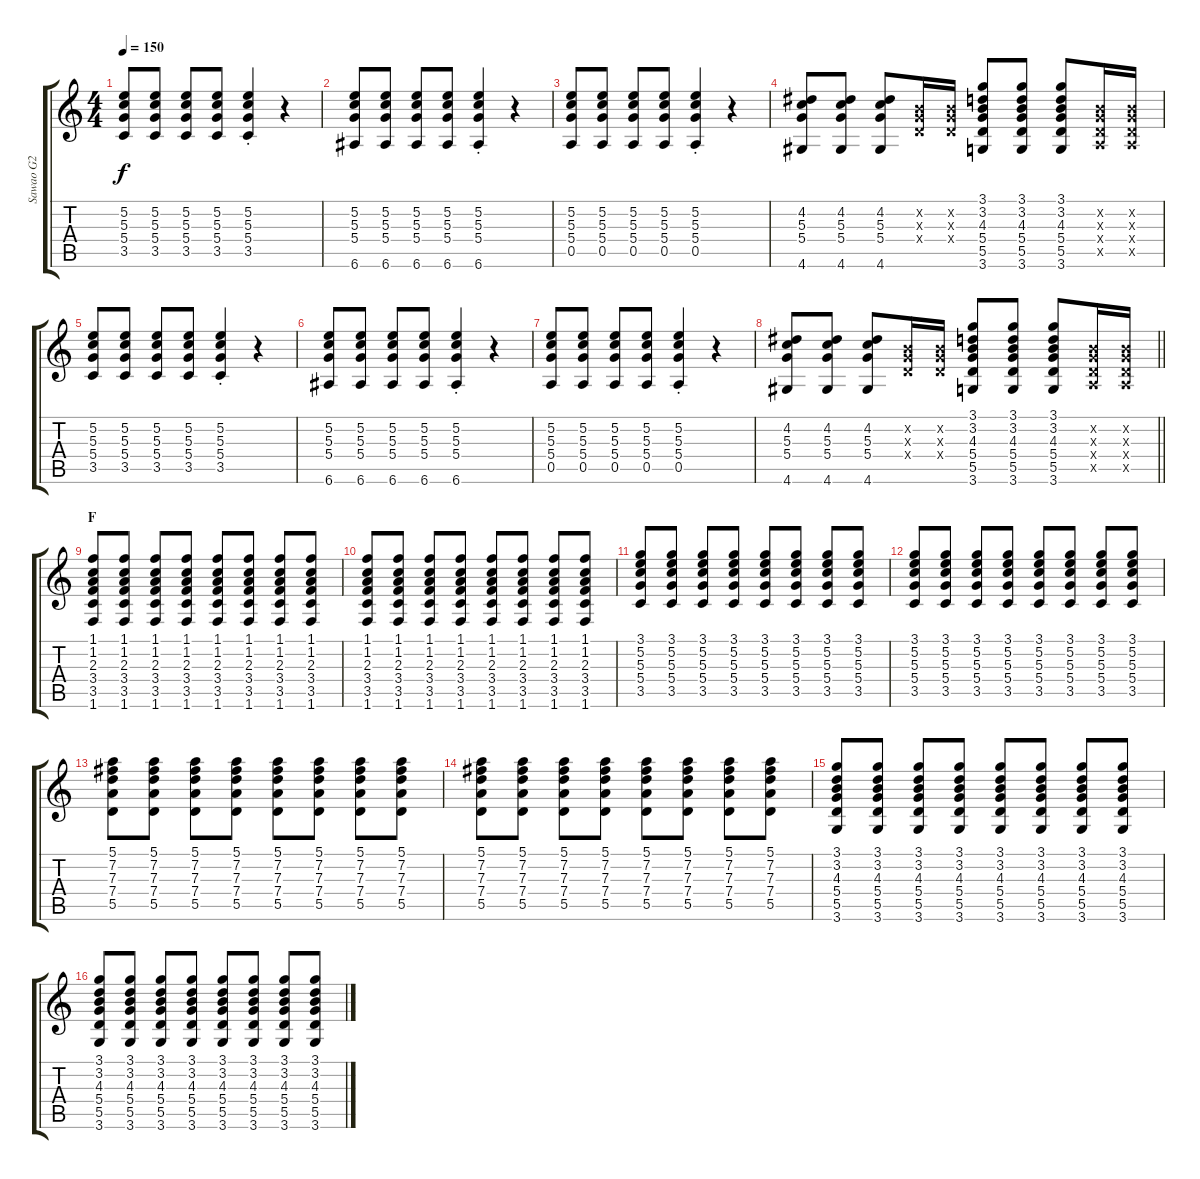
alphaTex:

\track ("Sawao G2" "Sawao G2") {instrument overdrivenguitar}
\staff {score tabs}
\tuning (E4 B3 G3 D3 A2 E2) {hide}
\ts (4 4)
\tempo 150
\clef g2
\ks c
(5.2 5.3 5.4 3.5).8{dy f} (5.2 5.3 5.4 3.5).8 (5.2 5.3 5.4 3.5).8 (5.2 5.3 5.4 3.5).8 (5.2{st} 5.3{st} 5.4{st} 3.5{st}).4 r.4 |
(5.2 5.3 5.4 6.6).8 (5.2 5.3 5.4 6.6).8 (5.2 5.3 5.4 6.6).8 (5.2 5.3 5.4 6.6).8 (5.2{st} 5.3{st} 5.4{st} 6.6{st}).4 r.4 |
(5.2 5.3 5.4 0.5).8 (5.2 5.3 5.4 0.5).8 (5.2 5.3 5.4 0.5).8 (5.2 5.3 5.4 0.5).8 (5.2{st} 5.3{st} 5.4{st} 0.5{st}).4 r.4 |
(4.2 5.3 5.4 4.6).8 (4.2 5.3 5.4 4.6).8 (4.2 5.3 5.4 4.6).8 (0.2{x} 0.3{x} 0.4{x}).16 (0.2{x} 0.3{x} 0.4{x}).16 (3.1 3.2 4.3 5.4 5.5 3.6).8 (3.1 3.2 4.3 5.4 5.5 3.6).8 (3.1 3.2 4.3 5.4 5.5 3.6).8 (0.2{x} 0.3{x} 0.4{x} 0.5{x}).16 (0.2{x} 0.3{x} 0.4{x} 0.5{x}).16 |
(5.2 5.3 5.4 3.5).8 (5.2 5.3 5.4 3.5).8 (5.2 5.3 5.4 3.5).8 (5.2 5.3 5.4 3.5).8 (5.2{st} 5.3{st} 5.4{st} 3.5{st}).4 r.4 |
(5.2 5.3 5.4 6.6).8 (5.2 5.3 5.4 6.6).8 (5.2 5.3 5.4 6.6).8 (5.2 5.3 5.4 6.6).8 (5.2{st} 5.3{st} 5.4{st} 6.6{st}).4 r.4 |
(5.2 5.3 5.4 0.5).8 (5.2 5.3 5.4 0.5).8 (5.2 5.3 5.4 0.5).8 (5.2 5.3 5.4 0.5).8 (5.2{st} 5.3{st} 5.4{st} 0.5{st}).4 r.4 |
\barLineRight lightlight
(4.2 5.3 5.4 4.6).8 (4.2 5.3 5.4 4.6).8 (4.2 5.3 5.4 4.6).8 (0.2{x} 0.3{x} 0.4{x}).16 (0.2{x} 0.3{x} 0.4{x}).16 (3.1 3.2 4.3 5.4 5.5 3.6).8 (3.1 3.2 4.3 5.4 5.5 3.6).8 (3.1 3.2 4.3 5.4 5.5 3.6).8 (0.2{x} 0.3{x} 0.4{x} 0.5{x}).16 (0.2{x} 0.3{x} 0.4{x} 0.5{x}).16 |
\section ("" "F")
(1.1 1.2 2.3 3.4 3.5 1.6).8 (1.1 1.2 2.3 3.4 3.5 1.6).8 (1.1 1.2 2.3 3.4 3.5 1.6).8 (1.1 1.2 2.3 3.4 3.5 1.6).8 (1.1 1.2 2.3 3.4 3.5 1.6).8 (1.1 1.2 2.3 3.4 3.5 1.6).8 (1.1 1.2 2.3 3.4 3.5 1.6).8 (1.1 1.2 2.3 3.4 3.5 1.6).8 |
(1.1 1.2 2.3 3.4 3.5 1.6).8 (1.1 1.2 2.3 3.4 3.5 1.6).8 (1.1 1.2 2.3 3.4 3.5 1.6).8 (1.1 1.2 2.3 3.4 3.5 1.6).8 (1.1 1.2 2.3 3.4 3.5 1.6).8 (1.1 1.2 2.3 3.4 3.5 1.6).8 (1.1 1.2 2.3 3.4 3.5 1.6).8 (1.1 1.2 2.3 3.4 3.5 1.6).8 |
(3.1 5.2 5.3 5.4 3.5).8 (3.1 5.2 5.3 5.4 3.5).8 (3.1 5.2 5.3 5.4 3.5).8 (3.1 5.2 5.3 5.4 3.5).8 (3.1 5.2 5.3 5.4 3.5).8 (3.1 5.2 5.3 5.4 3.5).8 (3.1 5.2 5.3 5.4 3.5).8 (3.1 5.2 5.3 5.4 3.5).8 |
(3.1 5.2 5.3 5.4 3.5).8 (3.1 5.2 5.3 5.4 3.5).8 (3.1 5.2 5.3 5.4 3.5).8 (3.1 5.2 5.3 5.4 3.5).8 (3.1 5.2 5.3 5.4 3.5).8 (3.1 5.2 5.3 5.4 3.5).8 (3.1 5.2 5.3 5.4 3.5).8 (3.1 5.2 5.3 5.4 3.5).8 |
(5.1 7.2 7.3 7.4 5.5).8 (5.1 7.2 7.3 7.4 5.5).8 (5.1 7.2 7.3 7.4 5.5).8 (5.1 7.2 7.3 7.4 5.5).8 (5.1 7.2 7.3 7.4 5.5).8 (5.1 7.2 7.3 7.4 5.5).8 (5.1 7.2 7.3 7.4 5.5).8 (5.1 7.2 7.3 7.4 5.5).8 |
(5.1 7.2 7.3 7.4 5.5).8 (5.1 7.2 7.3 7.4 5.5).8 (5.1 7.2 7.3 7.4 5.5).8 (5.1 7.2 7.3 7.4 5.5).8 (5.1 7.2 7.3 7.4 5.5).8 (5.1 7.2 7.3 7.4 5.5).8 (5.1 7.2 7.3 7.4 5.5).8 (5.1 7.2 7.3 7.4 5.5).8 |
(3.1 3.2 4.3 5.4 5.5 3.6).8 (3.1 3.2 4.3 5.4 5.5 3.6).8 (3.1 3.2 4.3 5.4 5.5 3.6).8 (3.1 3.2 4.3 5.4 5.5 3.6).8 (3.1 3.2 4.3 5.4 5.5 3.6).8 (3.1 3.2 4.3 5.4 5.5 3.6).8 (3.1 3.2 4.3 5.4 5.5 3.6).8 (3.1 3.2 4.3 5.4 5.5 3.6).8 |
(3.1 3.2 4.3 5.4 5.5 3.6).8 (3.1 3.2 4.3 5.4 5.5 3.6).8 (3.1 3.2 4.3 5.4 5.5 3.6).8 (3.1 3.2 4.3 5.4 5.5 3.6).8 (3.1 3.2 4.3 5.4 5.5 3.6).8 (3.1 3.2 4.3 5.4 5.5 3.6).8 (3.1 3.2 4.3 5.4 5.5 3.6).8 (3.1 3.2 4.3 5.4 5.5 3.6).8
